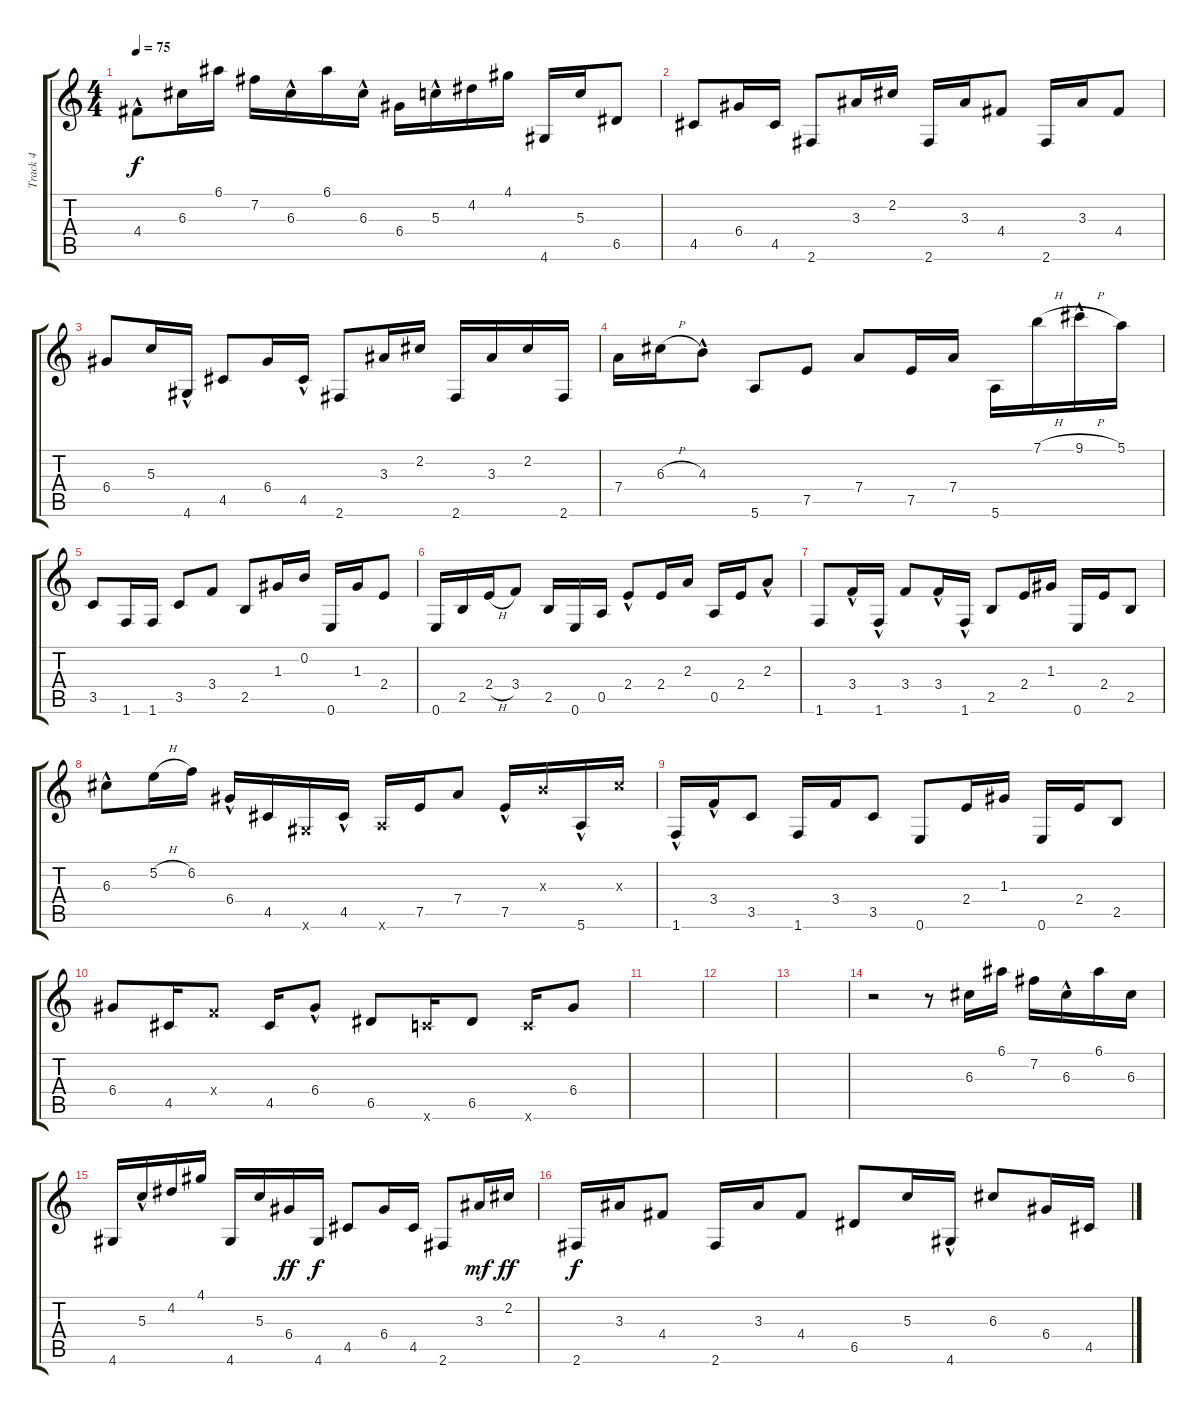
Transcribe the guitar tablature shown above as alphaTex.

\track ("Track 4" "Track 4") {instrument overdrivenguitar}
\staff {score tabs}
\tuning (E4 B3 G3 D3 A2 E2) {hide}
\ts (4 4)
\tempo 75
\clef g2
\ks c
4.4{hac}.8{dy f} 6.3.16 6.1.16 7.2.16 6.3{hac}.16 6.1.16 6.3{hac}.16 6.4.16 5.3{hac}.16 4.2.16 4.1.16 4.6.16 5.3.16 6.5.8 |
4.5.8 6.4.16 4.5.16 2.6.8 3.3.16 2.2.16 2.6.16 3.3.16 4.4.8 2.6.16 3.3.16 4.4.8 |
6.4.8 5.3.16 4.6{hac}.16 4.5.8 6.4.16 4.5{hac}.16 2.6.8 3.3.16 2.2.16 2.6.16 3.3.16 2.2.16 2.6.16 |
7.4.16 6.3{h}.16 4.3{hac}.8 5.6.8 7.5.8 7.4.8 7.5.16 7.4.16 5.6.16 7.1{h}.16 9.1{h hac}.16 5.1.16 |
3.5.8 1.6.16 1.6.16 3.5.8 3.4.8 2.5.8 1.3.16 0.2.16 0.6.16 1.3.16 2.4.8 |
0.6.16 2.5.16 2.4{h}.16 3.4.8 2.5.16 0.6.16 0.5.16 2.4{hac}.8 2.4.16 2.3.16 0.5.16 2.4.16 2.3{hac}.8 |
1.6.8 3.4{hac}.16 1.6{hac}.16 3.4.8 3.4{hac}.16 1.6{hac}.16 2.5.8 2.4.16 1.3.16 0.6.16 2.4.16 2.5.8 |
6.3{hac}.8 5.2{h}.16 6.2.16 6.4{hac}.16 4.5.16 4.6{x}.16 4.5{hac}.16 5.6{x}.16 7.5.16 7.4.8 7.5{hac}.16 4.3{x}.16 5.6{hac}.16 6.3{x}.16 |
1.6{hac}.16 3.4{hac}.16 3.5.8 1.6.16 3.4.16 3.5.8 0.6.8 2.4.16 1.3.16 0.6.16 2.4.16 2.5.8 |
6.4.8 4.5.16 3.4{x}.8 4.5.16 6.4{hac}.8 6.5.8 8.6{x}.16 6.5.8 8.6{x}.16 6.4.8 |
|
|
|
r.2 r.8 6.3.16 6.1.16 7.2.16 6.3{hac}.16 6.1.16 6.3.16 |
4.6.16 5.3{hac}.16 4.2.16 4.1.16 4.6.16 5.3.16 6.4.16{dy ff} 4.6.16{dy f} 4.5.8 6.4.16 4.5.16 2.6.8 3.3.16{dy mf} 2.2.16{dy ff} |
2.6.16{dy f} 3.3.16 4.4.8 2.6.16 3.3.16 4.4.8 6.5.8 5.3.16 4.6{hac}.16 6.3.8 6.4.16 4.5.16
